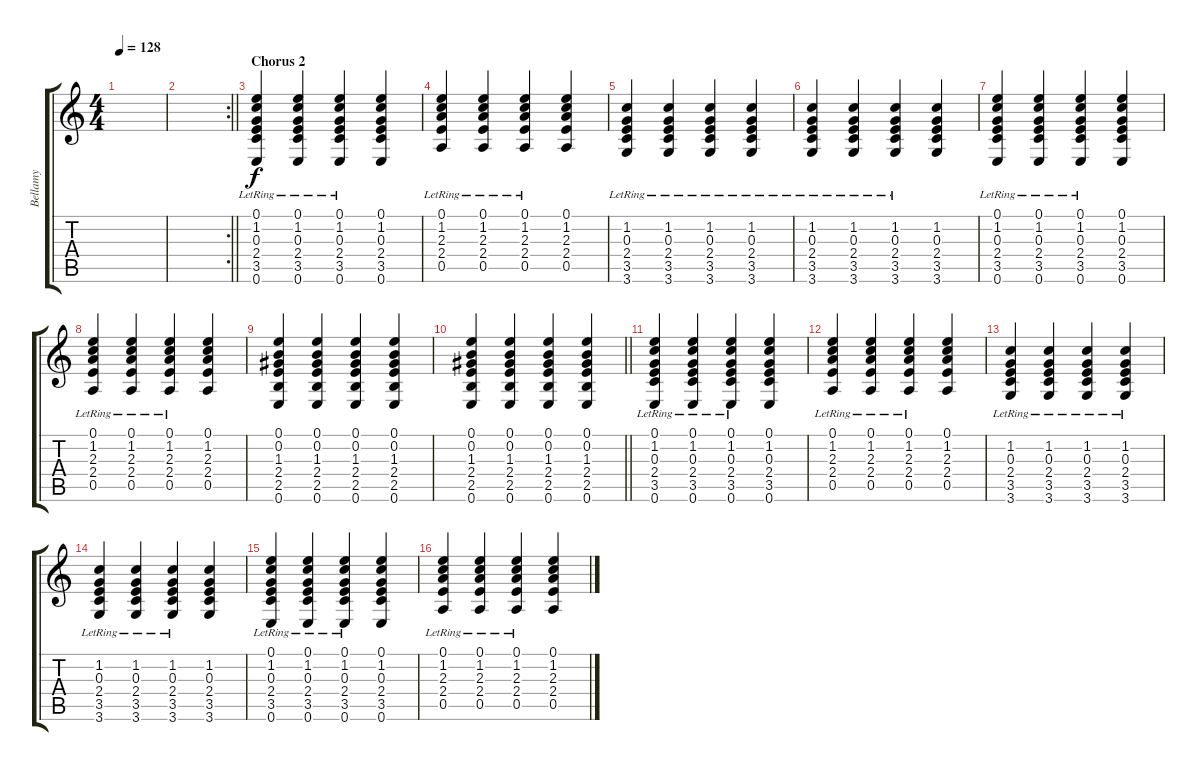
\track ("Bellamy" "Bellamy") {instrument overdrivenguitar}
\staff {score tabs}
\tuning (E4 B3 G3 D3 A2 E2) {hide}
\ts (4 4)
\tempo 128
\clef g2
\ks c
|
\rc 2
\barLineRight lightlight
|
\section ("" "Chorus 2")
(0.1{lr} 1.2{lr} 0.3{lr} 2.4{lr} 3.5{lr} 0.6{lr}).4 (0.1{lr} 1.2{lr} 0.3{lr} 2.4{lr} 3.5{lr} 0.6{lr}).4 (0.1{lr} 1.2{lr} 0.3{lr} 2.4{lr} 3.5{lr} 0.6{lr}).4 (0.1 1.2 0.3 2.4 3.5 0.6).4 |
(0.1{lr} 1.2{lr} 2.3{lr} 2.4{lr} 0.5{lr}).4 (0.1{lr} 1.2{lr} 2.3{lr} 2.4{lr} 0.5{lr}).4 (0.1{lr} 1.2{lr} 2.3{lr} 2.4{lr} 0.5{lr}).4 (0.1 1.2 2.3 2.4 0.5).4 |
(1.2{lr} 0.3{lr} 2.4{lr} 3.5{lr} 3.6{lr}).4 (1.2{lr} 0.3{lr} 2.4{lr} 3.5{lr} 3.6{lr}).4 (1.2{lr} 0.3{lr} 2.4{lr} 3.5{lr} 3.6{lr}).4 (1.2{lr} 0.3{lr} 2.4{lr} 3.5{lr} 3.6{lr}).4 |
(1.2{lr} 0.3{lr} 2.4{lr} 3.5{lr} 3.6{lr}).4 (1.2{lr} 0.3{lr} 2.4{lr} 3.5{lr} 3.6{lr}).4 (1.2{lr} 0.3{lr} 2.4{lr} 3.5{lr} 3.6{lr}).4 (1.2 0.3 2.4 3.5 3.6).4 |
(0.1{lr} 1.2{lr} 0.3{lr} 2.4{lr} 3.5{lr} 0.6{lr}).4 (0.1{lr} 1.2{lr} 0.3{lr} 2.4{lr} 3.5{lr} 0.6{lr}).4 (0.1{lr} 1.2{lr} 0.3{lr} 2.4{lr} 3.5{lr} 0.6{lr}).4 (0.1 1.2 0.3 2.4 3.5 0.6).4 |
(0.1{lr} 1.2{lr} 2.3{lr} 2.4{lr} 0.5{lr}).4 (0.1{lr} 1.2{lr} 2.3{lr} 2.4{lr} 0.5{lr}).4 (0.1{lr} 1.2{lr} 2.3{lr} 2.4{lr} 0.5{lr}).4 (0.1 1.2 2.3 2.4 0.5).4 |
(0.1 0.2 1.3 2.4 2.5 0.6).4 (0.1 0.2 1.3 2.4 2.5 0.6).4 (0.1 0.2 1.3 2.4 2.5 0.6).4 (0.1 0.2 1.3 2.4 2.5 0.6).4 |
\barLineRight lightlight
(0.1 0.2 1.3 2.4 2.5 0.6).4 (0.1 0.2 1.3 2.4 2.5 0.6).4 (0.1 0.2 1.3 2.4 2.5 0.6).4 (0.1 0.2 1.3 2.4 2.5 0.6).4 |
(0.1{lr} 1.2{lr} 0.3{lr} 2.4{lr} 3.5{lr} 0.6{lr}).4 (0.1{lr} 1.2{lr} 0.3{lr} 2.4{lr} 3.5{lr} 0.6{lr}).4 (0.1{lr} 1.2{lr} 0.3{lr} 2.4{lr} 3.5{lr} 0.6{lr}).4 (0.1 1.2 0.3 2.4 3.5 0.6).4 |
(0.1{lr} 1.2{lr} 2.3{lr} 2.4{lr} 0.5{lr}).4 (0.1{lr} 1.2{lr} 2.3{lr} 2.4{lr} 0.5{lr}).4 (0.1{lr} 1.2{lr} 2.3{lr} 2.4{lr} 0.5{lr}).4 (0.1 1.2 2.3 2.4 0.5).4 |
(1.2{lr} 0.3{lr} 2.4{lr} 3.5{lr} 3.6{lr}).4 (1.2{lr} 0.3{lr} 2.4{lr} 3.5{lr} 3.6{lr}).4 (1.2{lr} 0.3{lr} 2.4{lr} 3.5{lr} 3.6{lr}).4 (1.2{lr} 0.3{lr} 2.4{lr} 3.5{lr} 3.6{lr}).4 |
(1.2{lr} 0.3{lr} 2.4{lr} 3.5{lr} 3.6{lr}).4 (1.2{lr} 0.3{lr} 2.4{lr} 3.5{lr} 3.6{lr}).4 (1.2{lr} 0.3{lr} 2.4{lr} 3.5{lr} 3.6{lr}).4 (1.2 0.3 2.4 3.5 3.6).4 |
(0.1{lr} 1.2{lr} 0.3{lr} 2.4{lr} 3.5{lr} 0.6{lr}).4 (0.1{lr} 1.2{lr} 0.3{lr} 2.4{lr} 3.5{lr} 0.6{lr}).4 (0.1{lr} 1.2{lr} 0.3{lr} 2.4{lr} 3.5{lr} 0.6{lr}).4 (0.1 1.2 0.3 2.4 3.5 0.6).4 |
(0.1{lr} 1.2{lr} 2.3{lr} 2.4{lr} 0.5{lr}).4 (0.1{lr} 1.2{lr} 2.3{lr} 2.4{lr} 0.5{lr}).4 (0.1{lr} 1.2{lr} 2.3{lr} 2.4{lr} 0.5{lr}).4 (0.1 1.2 2.3 2.4 0.5).4
